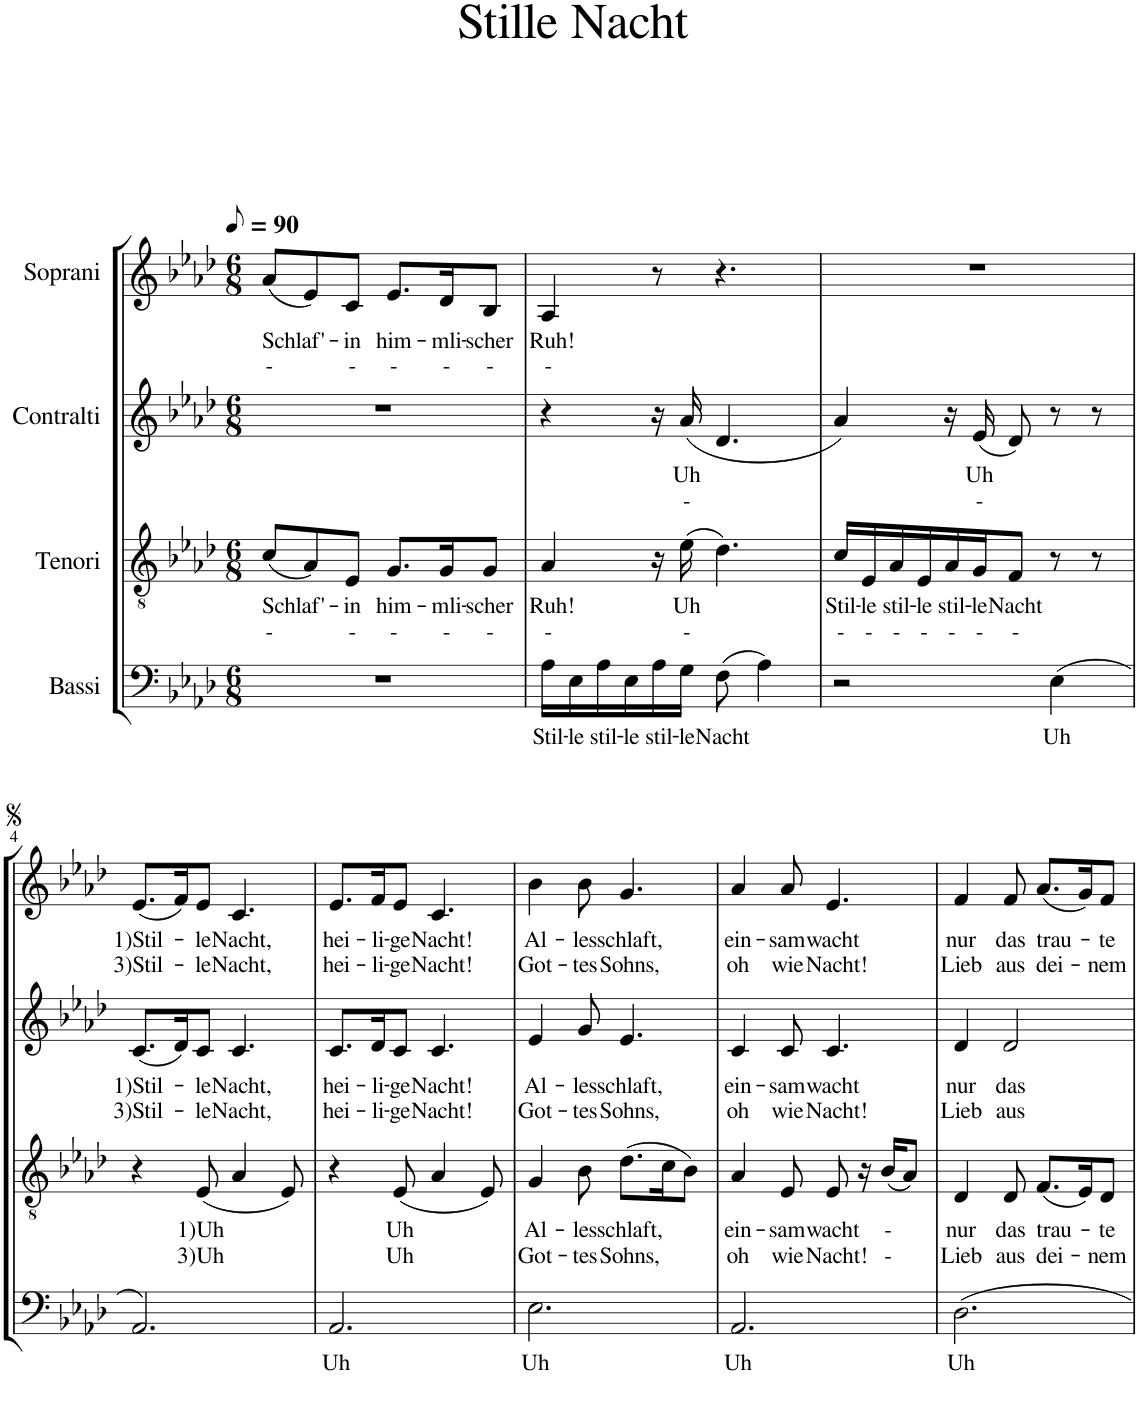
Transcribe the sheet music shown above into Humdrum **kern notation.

**kern	**text	**kern	**text	**text	**kern	**text	**text	**kern	**text	**text
*part4	*part4	*part3	*part3	*part3	*part2	*part2	*part2	*part1	*part1	*part1
*staff4	*staff4	*staff3	*staff3	*staff3	*staff2	*staff2	*staff2	*staff1	*staff1	*staff1
*I"Bassi	*	*I"Tenori	*	*	*I"Contralti	*	*	*I"Soprani	*	*
*clefF4	*	*clefGv2	*	*	*clefG2	*	*	*clefG2	*	*
*k[b-e-a-d-]	*	*k[b-e-a-d-]	*	*	*k[b-e-a-d-]	*	*	*k[b-e-a-d-]	*	*
*A-:	*	*A-:	*	*	*A-:	*	*	*A-:	*	*
*M6/8	*	*M6/8	*	*	*M6/8	*	*	*M6/8	*	*
*MM45	*	*MM45	*	*	*MM45	*	*	*MM45	*	*
=1	=1	=1	=1	=1	=1	=1	=1	=1	=1	=1
!	!	!	!LO:LY:b	!LO:LY:b	!	!	!	!	!LO:LY:b	!LO:LY:b
2.r	.	(8c/L	Schlaf'-	-	2.r	.	.	(8a-/L	Schlaf'-	-
.	.	8A-/)	.	.	.	.	.	8e-/)	.	.
!	!	!	!LO:LY:b	!LO:LY:b	!	!	!	!	!LO:LY:b	!LO:LY:b
.	.	8E-/J	-in	-	.	.	.	8c/J	-in	-
!	!	!	!LO:LY:b	!LO:LY:b	!	!	!	!	!LO:LY:b	!LO:LY:b
.	.	8.G/L	him-	-	.	.	.	8.e-/L	him-	-
!	!	!	!LO:LY:b	!LO:LY:b	!	!	!	!	!LO:LY:b	!LO:LY:b
.	.	16G/K	-mli-	-	.	.	.	16d-/K	-mli-	-
!	!	!	!LO:LY:b	!LO:LY:b	!	!	!	!	!LO:LY:b	!LO:LY:b
.	.	8G/J	-scher	-	.	.	.	8B-/J	-scher	-
=2	=2	=2	=2	=2	=2	=2	=2	=2	=2	=2
!	!LO:LY:b	!	!LO:LY:b	!LO:LY:b	!	!	!	!	!LO:LY:b	!LO:LY:b
16A-\LL	Stil-	4A-/	Ruh!	-	4r	.	.	4A-/	Ruh!	-
!	!LO:LY:b	!	!	!	!	!	!	!	!	!
16E-\	-le	.	.	.	.	.	.	.	.	.
!	!LO:LY:b	!	!	!	!	!	!	!	!	!
16A-\	stil-	.	.	.	.	.	.	.	.	.
!	!LO:LY:b	!	!	!	!	!	!	!	!	!
16E-\	-le	.	.	.	.	.	.	.	.	.
!	!LO:LY:b	!	!	!	!	!	!	!	!	!
16A-\	stil-	16r	.	.	16r	.	.	8r	.	.
!	!LO:LY:b	!	!LO:LY:b	!LO:LY:b	!	!LO:LY:b	!LO:LY:b	!	!	!
16G\JJ	-le	(16e-\	Uh	-	(16a-/	Uh	-	.	.	.
!	!LO:LY:b	!	!	!	!	!	!	!	!	!
(8F\	Nacht	4.d-\)	.	.	4.d-/	.	.	4.r	.	.
4A-\)	.	.	.	.	.	.	.	.	.	.
=3	=3	=3	=3	=3	=3	=3	=3	=3	=3	=3
!	!	!	!LO:LY:b	!LO:LY:b	!	!	!	!	!	!
2r	.	16c/LL	Stil-	-	4a-/)	.	.	2.r	.	.
!	!	!	!LO:LY:b	!LO:LY:b	!	!	!	!	!	!
.	.	16E-/	-le	-	.	.	.	.	.	.
!	!	!	!LO:LY:b	!LO:LY:b	!	!	!	!	!	!
.	.	16A-/	stil-	-	.	.	.	.	.	.
!	!	!	!LO:LY:b	!LO:LY:b	!	!	!	!	!	!
.	.	16E-/	-le	-	.	.	.	.	.	.
!	!	!	!LO:LY:b	!LO:LY:b	!	!	!	!	!	!
.	.	16A-/	stil-	-	16r	.	.	.	.	.
!	!	!	!LO:LY:b	!LO:LY:b	!	!LO:LY:b	!LO:LY:b	!	!	!
.	.	16G/J	-le	-	(16e-/	Uh	-	.	.	.
!	!	!	!LO:LY:b	!LO:LY:b	!	!	!	!	!	!
.	.	8F/J	Nacht	-	8d-/)	.	.	.	.	.
!	!LO:LY:b	!	!	!	!	!	!	!	!	!
(4E-\	Uh	8r	.	.	8r	.	.	.	.	.
.	.	8r	.	.	8r	.	.	.	.	.
!!LO:LB:g=z
=4	=4	=4	=4	=4	=4	=4	=4	=4	=4	=4
!	!	!	!	!	!	!LO:LY:b	!LO:LY:b	!	!LO:LY:b	!LO:LY:b
2.AA-/)	.	4r	.	.	(8.c/L	1)Stil-	3)Stil-	(8.e-/L	1)Stil-	3)Stil-
.	.	.	.	.	16d-/K)	.	.	16f/K)	.	.
!	!	!	!LO:LY:b	!LO:LY:b	!	!LO:LY:b	!LO:LY:b	!	!LO:LY:b	!LO:LY:b
.	.	(8E-/	1)Uh	3)Uh	8c/J	-le	-le	8e-/J	-le	-le
!	!	!	!	!	!	!LO:LY:b	!LO:LY:b	!	!LO:LY:b	!LO:LY:b
.	.	4A-/	.	.	4.c/	Nacht,	Nacht,	4.c/	Nacht,	Nacht,
.	.	8E-/)	.	.	.	.	.	.	.	.
=5	=5	=5	=5	=5	=5	=5	=5	=5	=5	=5
!	!LO:LY:b	!	!	!	!	!LO:LY:b	!LO:LY:b	!	!LO:LY:b	!LO:LY:b
2.AA-/	Uh	4r	.	.	8.c/L	hei-	hei-	8.e-/L	hei-	hei-
!	!	!	!	!	!	!LO:LY:b	!LO:LY:b	!	!LO:LY:b	!LO:LY:b
.	.	.	.	.	16d-/K	-li-	-li-	16f/K	-li-	-li-
!	!	!	!LO:LY:b	!LO:LY:b	!	!LO:LY:b	!LO:LY:b	!	!LO:LY:b	!LO:LY:b
.	.	(8E-/	Uh	Uh	8c/J	-ge	-ge	8e-/J	-ge	-ge
!	!	!	!	!	!	!LO:LY:b	!LO:LY:b	!	!LO:LY:b	!LO:LY:b
.	.	4A-/	.	.	4.c/	Nacht!	Nacht!	4.c/	Nacht!	Nacht!
.	.	8E-/)	.	.	.	.	.	.	.	.
=6	=6	=6	=6	=6	=6	=6	=6	=6	=6	=6
!	!LO:LY:b	!	!LO:LY:b	!LO:LY:b	!	!LO:LY:b	!LO:LY:b	!	!LO:LY:b	!LO:LY:b
2.E-\	Uh	4G/	Al-	Got-	4e-/	Al-	Got-	4b-\	Al-	Got-
!	!	!	!LO:LY:b	!LO:LY:b	!	!LO:LY:b	!LO:LY:b	!	!LO:LY:b	!LO:LY:b
.	.	8B-\	-les	-tes	8g/	-les	-tes	8b-\	-les	-tes
!	!	!	!LO:LY:b	!LO:LY:b	!	!LO:LY:b	!LO:LY:b	!	!LO:LY:b	!LO:LY:b
.	.	(8.d-\L	schlaft,	Sohns,	4.e-/	schlaft,	Sohns,	4.g/	schlaft,	Sohns,
.	.	16c\K	.	.	.	.	.	.	.	.
.	.	8B-\J)	.	.	.	.	.	.	.	.
=7	=7	=7	=7	=7	=7	=7	=7	=7	=7	=7
!	!LO:LY:b	!	!LO:LY:b	!LO:LY:b	!	!LO:LY:b	!LO:LY:b	!	!LO:LY:b	!LO:LY:b
2.AA-/	Uh	4A-/	ein-	oh	4c/	ein-	oh	4a-/	ein-	oh
!	!	!	!LO:LY:b	!LO:LY:b	!	!LO:LY:b	!LO:LY:b	!	!LO:LY:b	!LO:LY:b
.	.	8E-/	-sam	wie	8c/	-sam	wie	8a-/	-sam	wie
!	!	!	!LO:LY:b	!LO:LY:b	!	!LO:LY:b	!LO:LY:b	!	!LO:LY:b	!LO:LY:b
.	.	8E-/	wacht	Nacht!	4.c/	wacht	Nacht!	4.e-/	wacht	Nacht!
.	.	16r	.	.	.	.	.	.	.	.
!	!	!	!LO:LY:b	!LO:LY:b	!	!	!	!	!	!
.	.	(16B-/KL	-	-	.	.	.	.	.	.
.	.	8A-/J)	.	.	.	.	.	.	.	.
=8	=8	=8	=8	=8	=8	=8	=8	=8	=8	=8
!	!LO:LY:b	!	!LO:LY:b	!LO:LY:b	!	!LO:LY:b	!LO:LY:b	!	!LO:LY:b	!LO:LY:b
2.D-\	Uh	4D-/	nur	Lieb	4d-/	nur	Lieb	4f/	nur	Lieb
!	!	!	!LO:LY:b	!LO:LY:b	!	!LO:LY:b	!LO:LY:b	!	!LO:LY:b	!LO:LY:b
.	.	8D-/	das	aus	2d-/	das	aus	8f/	das	aus
!	!	!	!LO:LY:b	!LO:LY:b	!	!	!	!	!LO:LY:b	!LO:LY:b
.	.	(8.F/L	trau-	dei-	.	.	.	(8.a-/L	trau-	dei-
.	.	16E-/K)	.	.	.	.	.	16g/K)	.	.
!	!	!	!LO:LY:b	!LO:LY:b	!	!	!	!	!LO:LY:b	!LO:LY:b
.	.	8D-/J	-te	-nem	.	.	.	8f/J	-te	-nem
=	=	=	=	=	=	=	=	=	=	=
*-	*-	*-	*-	*-	*-	*-	*-	*-	*-	*-
